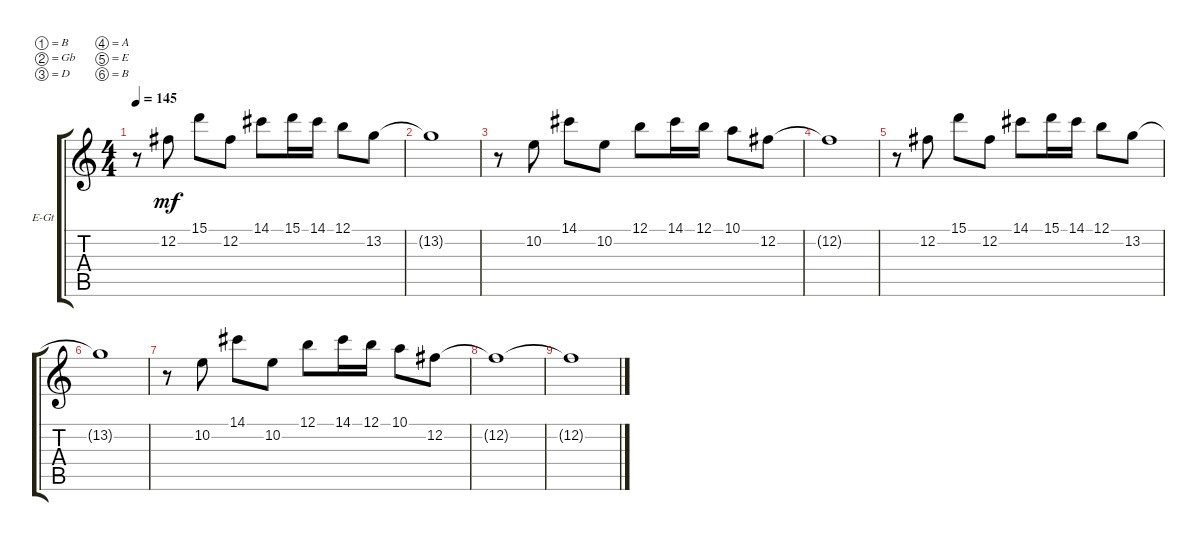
\bracketExtendMode groupsimilarinstruments
\firstSystemTrackNameOrientation horizontal
\otherSystemsTrackNameOrientation horizontal
\track ("Electric Lead-1" "E-Gt") {instrument distortionguitar}
\staff {score tabs}
\tuning (B3 Gb3 D3 A2 E2 B1)
\ts (4 4)
\tempo 145
\clef g2
\ks c
r.8{dy mf} 12.2.8 15.1.8 12.2.8 14.1.8 15.1.16 14.1.16 12.1.8 13.2.8 |
13.2{t}.1 |
r.8 10.2.8 14.1.8 10.2.8 12.1.8 14.1.16 12.1.16 10.1.8 12.2.8 |
12.2{t}.1 |
r.8 12.2.8 15.1.8 12.2.8 14.1.8 15.1.16 14.1.16 12.1.8 13.2.8 |
13.2{t}.1 |
r.8 10.2.8 14.1.8 10.2.8 12.1.8 14.1.16 12.1.16 10.1.8 12.2.8 |
12.2{t}.1 |
12.2{t}.1
